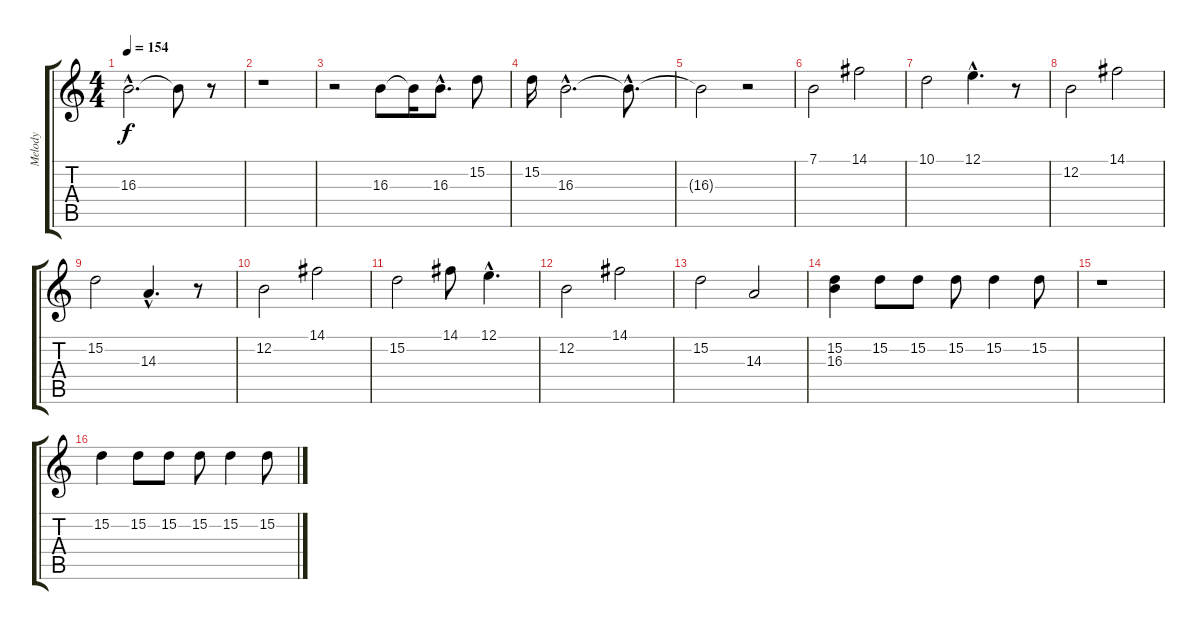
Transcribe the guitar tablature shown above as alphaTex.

\track ("Melody" "Melody") {instrument clarinet}
\staff {score tabs}
\tuning (E4 B3 G3 D3 A2 E2) {hide}
\ts (4 4)
\tempo 154
\clef g2
\ks c
16.3{hac}.2{d dy f} 16.3{t}.8 r.8 |
r.1 |
r.2 16.3.8 16.3{t}.16 16.3{hac}.8{d} 15.2.8 |
15.2.16 16.3{hac}.2{d} 16.3{hac t}.8{d} |
16.3{t}.2 r.2 |
7.1.2 14.1.2 |
10.1.2 12.1{hac}.4{d} r.8 |
12.2.2 14.1.2 |
15.2.2 14.3{hac}.4{d} r.8 |
12.2.2 14.1.2 |
15.2.2 14.1.8 12.1{hac}.4{d} |
12.2.2 14.1.2 |
15.2.2 14.3.2 |
(15.2 16.3).4 15.2.8 15.2.8 15.2.8 15.2.4 15.2.8 |
r.1 |
15.2.4 15.2.8 15.2.8 15.2.8 15.2.4 15.2.8
